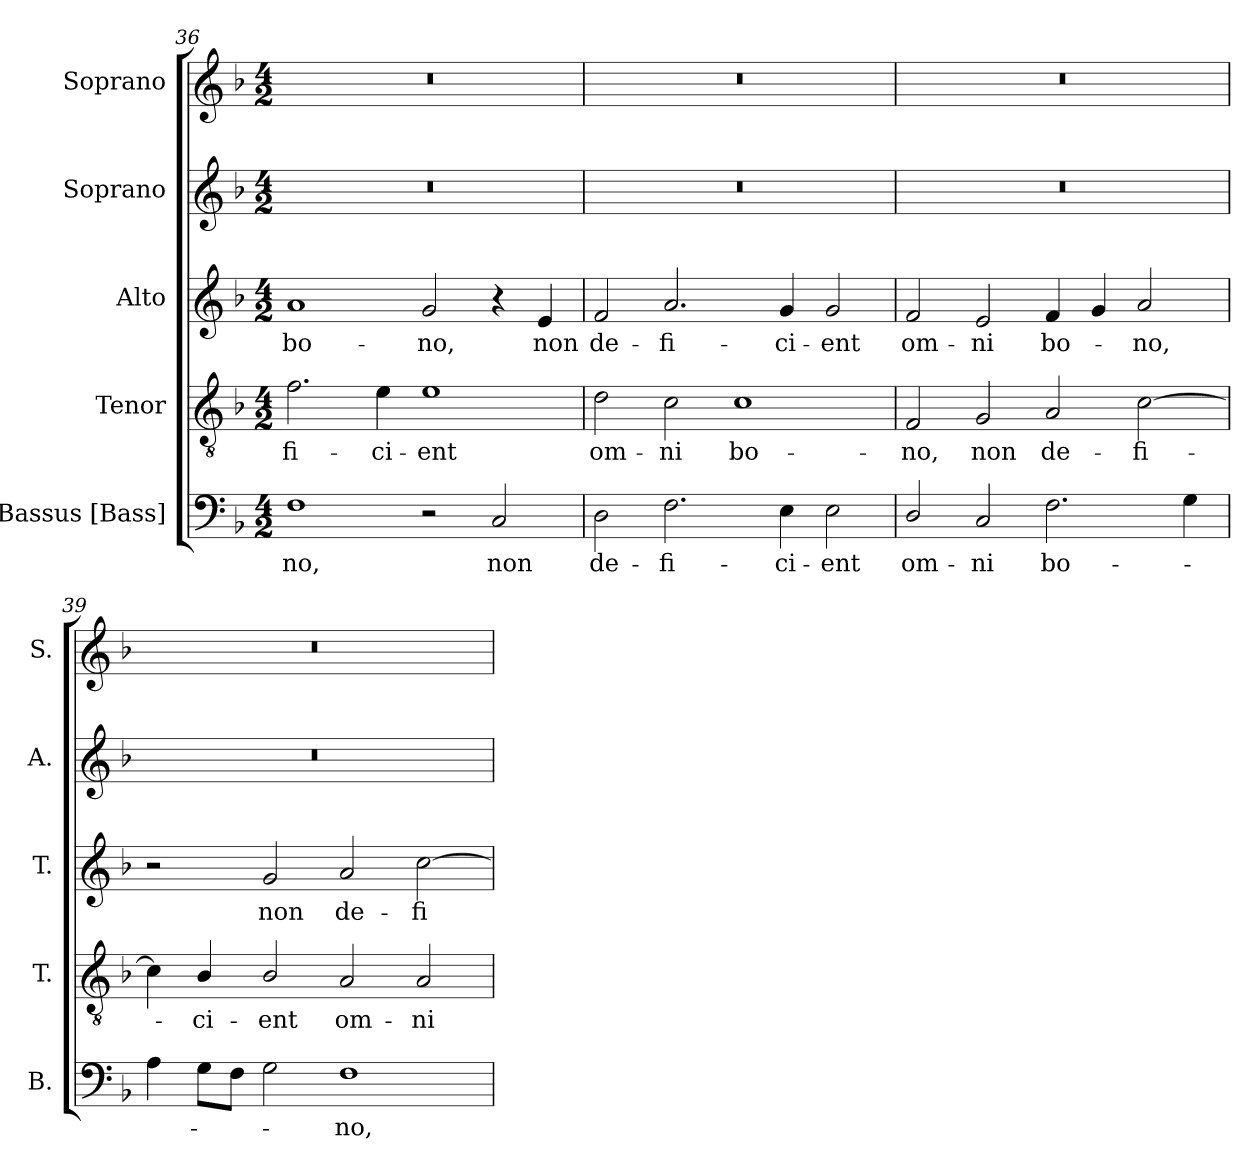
**kern	**text	**kern	**text	**kern	**text	**kern	**kern
*part5	*part5	*part4	*part4	*part3	*part3	*part2	*part1
*staff5	*staff5	*staff4	*staff4	*staff3	*staff3	*staff2	*staff1
*I"Bassus [Bass]	*	*I"Tenor	*	*I"Alto	*	*I"Soprano	*I"Soprano
*I'B.	*	*I'T.	*	*I'T.	*	*I'A.	*I'S.
!!LO:LB:g=z
*clefF4	*	*clefGv2	*	*clefG2	*	*clefG2	*clefG2
*	*	*ITrd7c12	*	*	*	*	*
*k[b-]	*	*k[b-]	*	*k[b-]	*	*k[b-]	*k[b-]
*F:	*	*F:	*	*F:	*	*F:	*F:
*M4/2	*	*M4/2	*	*M4/2	*	*M4/2	*M4/2
=36	=36	=36	=36	=36	=36	=36	=36
!	!LO:LY:b:color=#000000	!	!	!	!	!	!
!	!	!	!LO:LY:b:color=#000000	!	!	!	!
!	!	!	!	!	!LO:LY:b:color=#000000	!LO:N:vis=1	!LO:N:vis=1
1Fi	-no,	2.Fi\	-fi-	1ai	bo-	0r	0r
!	!	!	!LO:LY:b:color=#000000	!	!	!	!
.	.	4Ei\	-ci-	.	.	.	.
!	!	!	!LO:LY:b:color=#000000	!	!	!	!
!	!	!	!	!	!LO:LY:b:color=#000000	!	!
2r	.	1Ei	-ent	2gi/	-no,	.	.
!	!LO:LY:b:color=#000000	!	!	!	!	!	!
2Ci/	non	.	.	4r	.	.	.
!	!	!	!	!	!LO:LY:b:color=#000000	!	!
.	.	.	.	4ei/	non	.	.
=37	=37	=37	=37	=37	=37	=37	=37
!	!LO:LY:b:color=#000000	!	!	!	!	!	!
!	!	!	!LO:LY:b:color=#000000	!	!	!	!
!	!	!	!	!	!LO:LY:b:color=#000000	!LO:N:vis=1	!LO:N:vis=1
2Di\	de-	2Di\	om-	2fi/	de-	0r	0r
!	!LO:LY:b:color=#000000	!	!	!	!	!	!
!	!	!	!LO:LY:b:color=#000000	!	!	!	!
!	!	!	!	!	!LO:LY:b:color=#000000	!	!
2.Fi\	-fi-	2Ci\	-ni	2.ai/	-fi-	.	.
!	!	!	!LO:LY:b:color=#000000	!	!	!	!
.	.	1Ci	bo-	.	.	.	.
!	!LO:LY:b:color=#000000	!	!	!	!	!	!
!	!	!	!	!	!LO:LY:b:color=#000000	!	!
4Ei\	-ci-	.	.	4gi/	-ci-	.	.
!	!LO:LY:b:color=#000000	!	!	!	!	!	!
!	!	!	!	!	!LO:LY:b:color=#000000	!	!
2Ei\	-ent	.	.	2gi/	-ent	.	.
=38	=38	=38	=38	=38	=38	=38	=38
!	!LO:LY:b:color=#000000	!	!	!	!	!	!
!	!	!	!LO:LY:b:color=#000000	!	!	!	!
!	!	!	!	!	!LO:LY:b:color=#000000	!LO:N:vis=1	!LO:N:vis=1
2Di/	om-	2FFi/	-no,	2fi/	om-	0r	0r
!	!LO:LY:b:color=#000000	!	!	!	!	!	!
!	!	!	!LO:LY:b:color=#000000	!	!	!	!
!	!	!	!	!	!LO:LY:b:color=#000000	!	!
2Ci/	-ni	2GGi/	non	2ei/	-ni	.	.
!	!LO:LY:b:color=#000000	!	!	!	!	!	!
!	!	!	!LO:LY:b:color=#000000	!	!	!	!
!	!	!	!	!	!LO:LY:b:color=#000000	!	!
2.Fi\	bo-	2AAi/	de-	4fi/	bo-	.	.
.	.	.	.	4gi/	.	.	.
!	!	!	!LO:LY:b:color=#000000	!	!	!	!
!	!	!	!	!	!LO:LY:b:color=#000000	!	!
.	.	[2Ci\	-fi-	2ai/	-no,	.	.
4Gi\	.	.	.	.	.	.	.
=39	=39	=39	=39	=39	=39	=39	=39
!	!	!	!	!	!	!LO:N:vis=1	!LO:N:vis=1
4Ai\	.	4Ci\]	.	2r	.	0r	0r
!	!	!	!LO:LY:b:color=#000000	!	!	!	!
8Gi\L	.	4BB-i/	-ci-	.	.	.	.
8Fi\J	.	.	.	.	.	.	.
!	!	!	!LO:LY:b:color=#000000	!	!	!	!
!	!	!	!	!	!LO:LY:b:color=#000000	!	!
2Gi\	.	2BB-i/	-ent	2gi/	non	.	.
!	!LO:LY:b:color=#000000	!	!	!	!	!	!
!	!	!	!LO:LY:b:color=#000000	!	!	!	!
!	!	!	!	!	!LO:LY:b:color=#000000	!	!
1Fi	-no,	2AAi/	om-	2ai/	de-	.	.
!	!	!	!LO:LY:b:color=#000000	!	!	!	!
!	!	!	!	!	!LO:LY:b:color=#000000	!	!
.	.	2AAi/	-ni	[2cci\	-fi-	.	.
=	=	=	=	=	=	=	=
*-	*-	*-	*-	*-	*-	*-	*-
